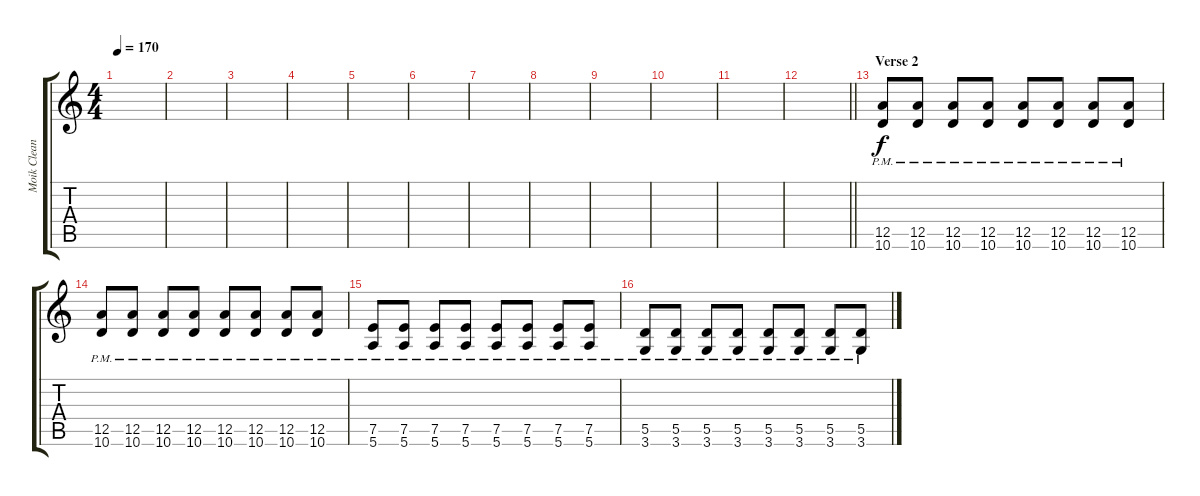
\track ("Moik Clean" "Moik Clean") {instrument electricguitarclean}
\staff {score tabs}
\tuning (E4 B3 G3 D3 A2 E2) {hide}
\ts (4 4)
\tempo 170
\clef g2
\ks c
|
|
|
|
|
|
|
|
|
|
|
\barLineRight lightlight
|
\section ("" "Verse 2")
(12.5{pm} 10.6{pm}).8 (12.5{pm} 10.6{pm}).8 (12.5{pm} 10.6{pm}).8 (12.5{pm} 10.6{pm}).8 (12.5{pm} 10.6{pm}).8 (12.5{pm} 10.6{pm}).8 (12.5{pm} 10.6{pm}).8 (12.5{pm} 10.6{pm}).8 |
(12.5{pm} 10.6{pm}).8 (12.5{pm} 10.6{pm}).8 (12.5{pm} 10.6{pm}).8 (12.5{pm} 10.6{pm}).8 (12.5{pm} 10.6{pm}).8 (12.5{pm} 10.6{pm}).8 (12.5{pm} 10.6{pm}).8 (12.5{pm} 10.6{pm}).8 |
(7.5{pm} 5.6{pm}).8 (7.5{pm} 5.6{pm}).8 (7.5{pm} 5.6{pm}).8 (7.5{pm} 5.6{pm}).8 (7.5{pm} 5.6{pm}).8 (7.5{pm} 5.6{pm}).8 (7.5{pm} 5.6{pm}).8 (7.5{pm} 5.6{pm}).8 |
(5.5{pm} 3.6{pm}).8 (5.5{pm} 3.6{pm}).8 (5.5{pm} 3.6{pm}).8 (5.5{pm} 3.6{pm}).8 (5.5{pm} 3.6{pm}).8 (5.5{pm} 3.6{pm}).8 (5.5{pm} 3.6{pm}).8 (5.5{pm} 3.6{pm}).8
